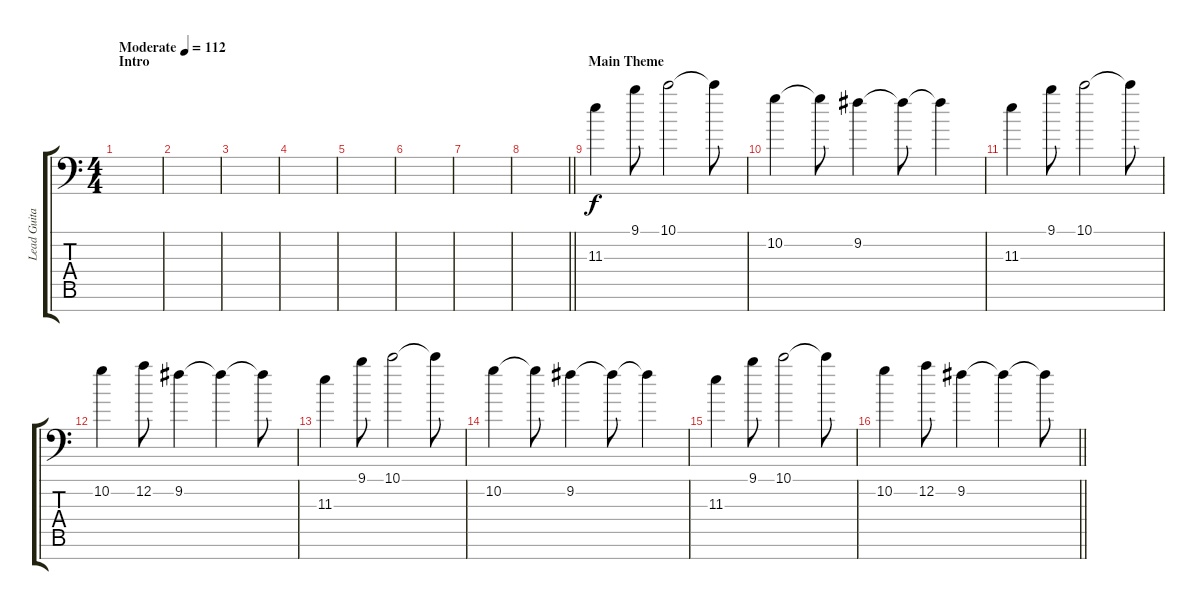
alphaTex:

\track ("Lead Guitar 1" "Lead Guita") {instrument distortionguitar}
\staff {score tabs}
\tuning (D4 A3 F3 C3 G2 D2 A1) {hide}
\ts (4 4)
\section ("" "Intro")
\tempo (112 "Moderate")
\clef f4
\ks c
|
|
|
|
|
|
|
\barLineRight lightlight
|
\section ("" "Main Theme")
11.3.4 9.1.8 10.1.2 10.1{t}.8 |
10.2.4 10.2{t}.8 9.2.4 9.2{t}.8 9.2{t}.4 |
11.3.4 9.1.8 10.1.2 10.1{t}.8 |
10.2.4 12.2.8 9.2.4 9.2{t}.4 9.2{t}.8 |
11.3.4 9.1.8 10.1.2 10.1{t}.8 |
10.2.4 10.2{t}.8 9.2.4 9.2{t}.8 9.2{t}.4 |
11.3.4 9.1.8 10.1.2 10.1{t}.8 |
\barLineRight lightlight
10.2.4 12.2.8 9.2.4 9.2{t}.4 9.2{t}.8
